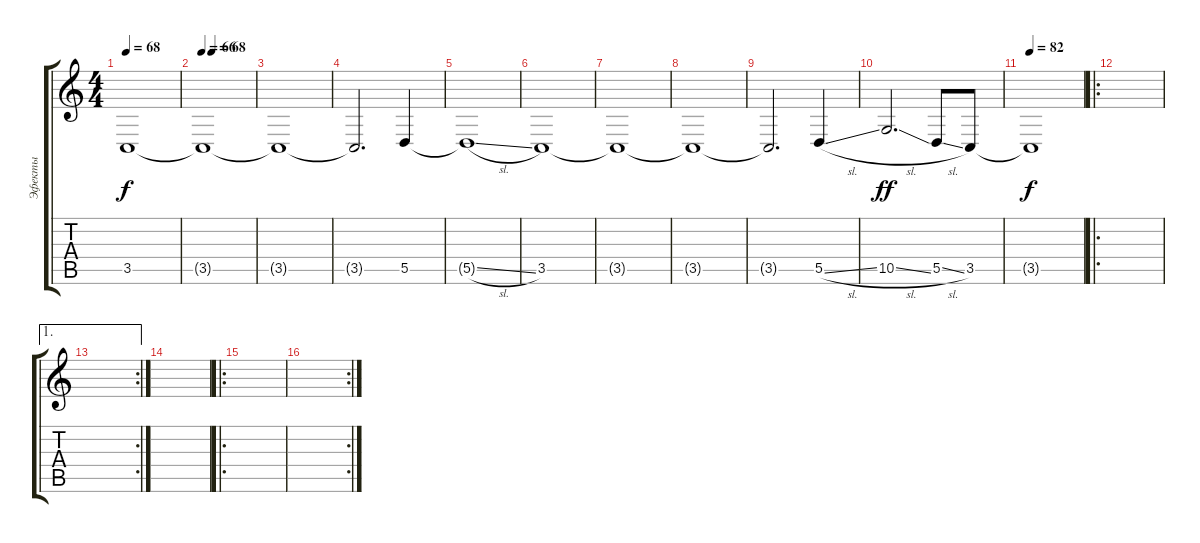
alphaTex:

\track ("Эфекты" "Эфекты") {instrument applause}
\staff {score tabs}
\tuning (E4 B3 G3 D3 A2 E2) {hide}
\ts (4 4)
\tempo 68
\clef g2
\ks c
3.5.1{dy f instrument applause} |
\tempo 66
\tempo (68 0.1875)
3.5{t}.1 |
3.5{t}.1 |
3.5{t}.2{d} 5.5.4 |
5.5{sl t}.1 |
3.5.1 |
3.5{t}.1 |
3.5{t}.1 |
3.5{t}.2{d} 5.5{sl}.4 |
10.5{sl}.2{d dy ff} 5.5{sl}.8 3.5.8 |
\tempo 82
3.5{t}.1{dy f volume 0} |
\ro
|
\ae 1
\rc 2
|
|
\ro
|
\rc 2
